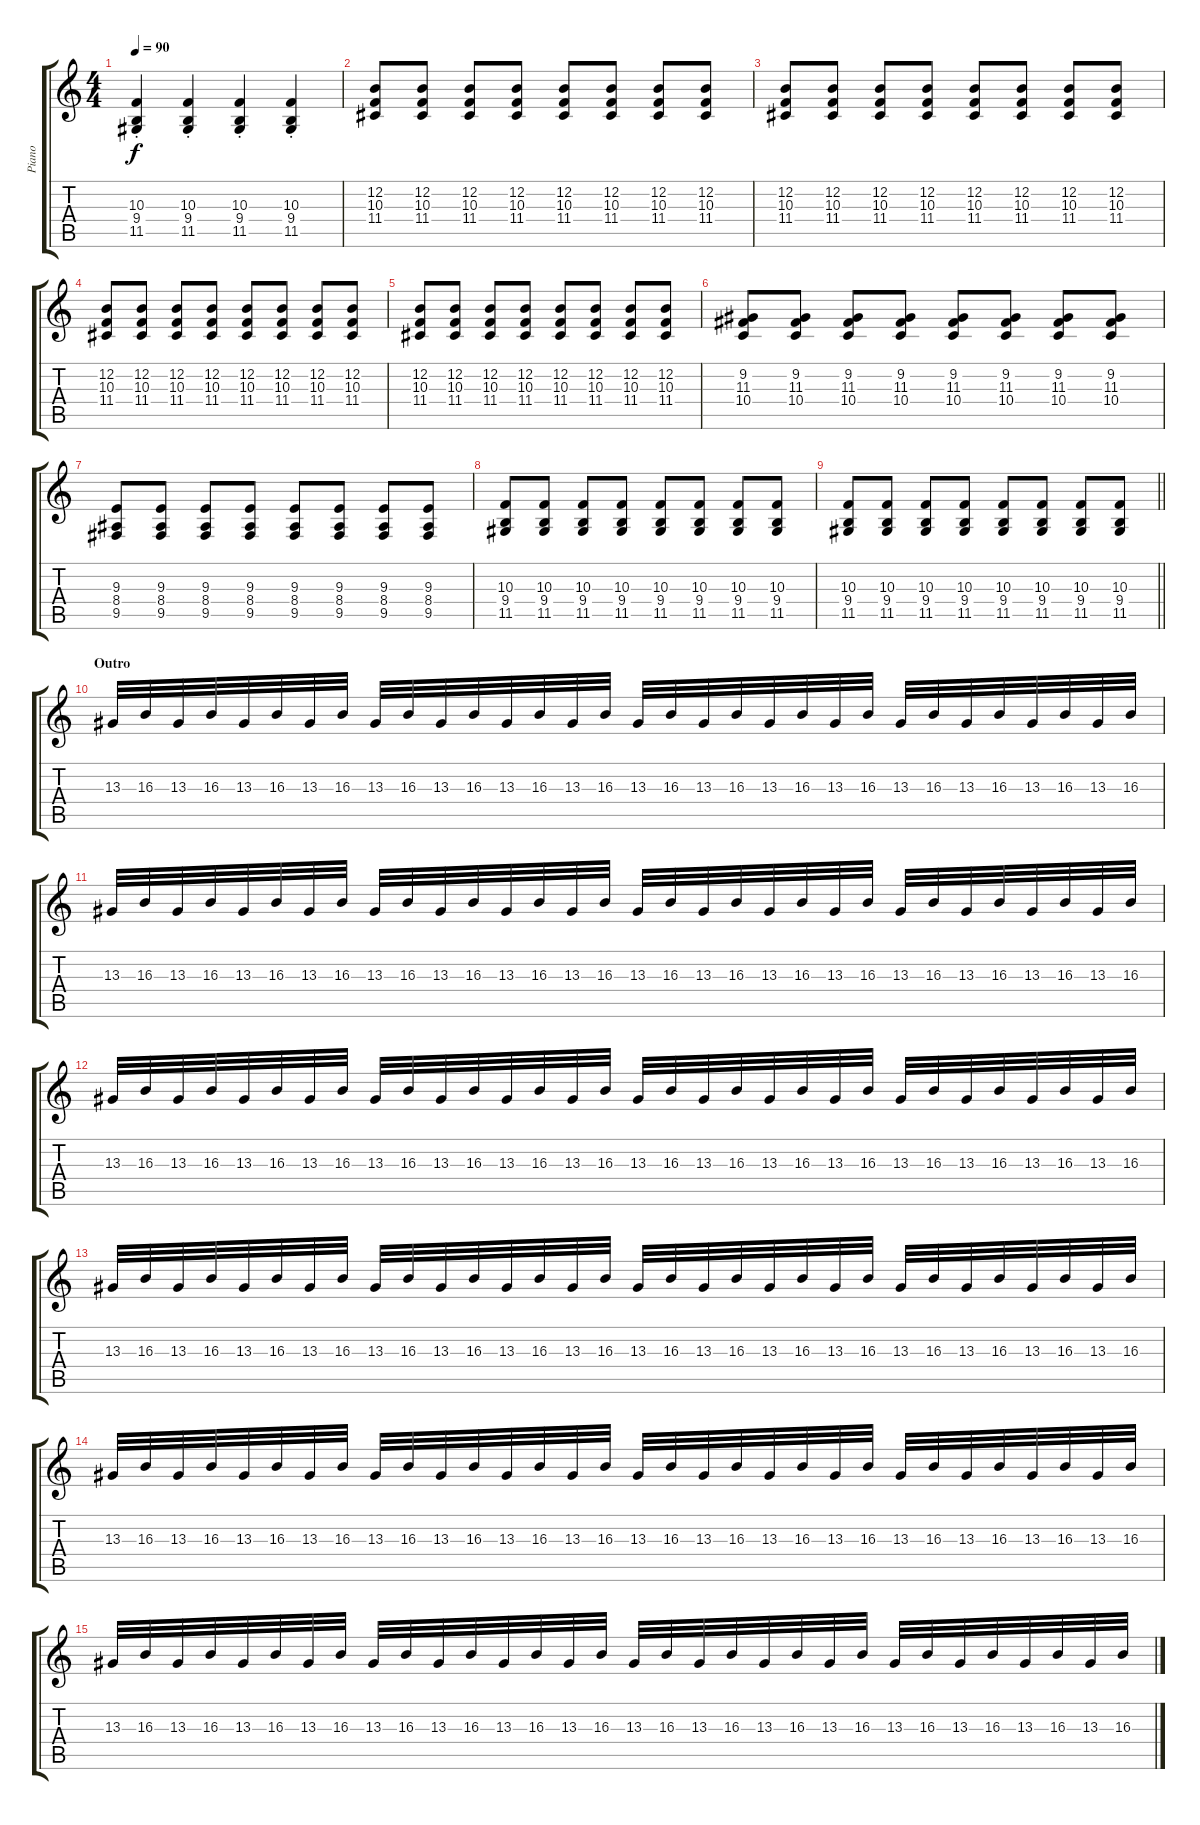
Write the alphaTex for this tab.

\track ("Piano" "Piano") {instrument acousticgrandpiano}
\staff {score tabs}
\tuning (E4 B3 G3 D3 A2 E2) {hide}
\ts (4 4)
\tempo 90
\clef g2
\ks c
(10.3{st} 9.4{st} 11.5{st}).4{dy f} (10.3{st} 9.4{st} 11.5{st}).4 (10.3{st} 9.4{st} 11.5{st}).4 (10.3{st} 9.4{st} 11.5{st}).4 |
(12.2 10.3 11.4).8 (12.2 10.3 11.4).8 (12.2 10.3 11.4).8 (12.2 10.3 11.4).8 (12.2 10.3 11.4).8 (12.2 10.3 11.4).8 (12.2 10.3 11.4).8 (12.2 10.3 11.4).8 |
(12.2 10.3 11.4).8 (12.2 10.3 11.4).8 (12.2 10.3 11.4).8 (12.2 10.3 11.4).8 (12.2 10.3 11.4).8 (12.2 10.3 11.4).8 (12.2 10.3 11.4).8 (12.2 10.3 11.4).8 |
(12.2 10.3 11.4).8 (12.2 10.3 11.4).8 (12.2 10.3 11.4).8 (12.2 10.3 11.4).8 (12.2 10.3 11.4).8 (12.2 10.3 11.4).8 (12.2 10.3 11.4).8 (12.2 10.3 11.4).8 |
(12.2 10.3 11.4).8 (12.2 10.3 11.4).8 (12.2 10.3 11.4).8 (12.2 10.3 11.4).8 (12.2 10.3 11.4).8 (12.2 10.3 11.4).8 (12.2 10.3 11.4).8 (12.2 10.3 11.4).8 |
(9.2 11.3 10.4).8 (9.2 11.3 10.4).8 (9.2 11.3 10.4).8 (9.2 11.3 10.4).8 (9.2 11.3 10.4).8 (9.2 11.3 10.4).8 (9.2 11.3 10.4).8 (9.2 11.3 10.4).8 |
(9.3 8.4 9.5).8 (9.3 8.4 9.5).8 (9.3 8.4 9.5).8 (9.3 8.4 9.5).8 (9.3 8.4 9.5).8 (9.3 8.4 9.5).8 (9.3 8.4 9.5).8 (9.3 8.4 9.5).8 |
(10.3 9.4 11.5).8 (10.3 9.4 11.5).8 (10.3 9.4 11.5).8 (10.3 9.4 11.5).8 (10.3 9.4 11.5).8 (10.3 9.4 11.5).8 (10.3 9.4 11.5).8 (10.3 9.4 11.5).8 |
\barLineRight lightlight
(10.3 9.4 11.5).8 (10.3 9.4 11.5).8 (10.3 9.4 11.5).8 (10.3 9.4 11.5).8 (10.3 9.4 11.5).8 (10.3 9.4 11.5).8 (10.3 9.4 11.5).8 (10.3 9.4 11.5).8 |
\section ("" "Outro")
13.3.32 16.3.32 13.3.32 16.3.32 13.3.32 16.3.32 13.3.32 16.3.32 13.3.32 16.3.32 13.3.32 16.3.32 13.3.32 16.3.32 13.3.32 16.3.32 13.3.32 16.3.32 13.3.32 16.3.32 13.3.32 16.3.32 13.3.32 16.3.32 13.3.32 16.3.32 13.3.32 16.3.32 13.3.32 16.3.32 13.3.32 16.3.32 |
13.3.32 16.3.32 13.3.32 16.3.32 13.3.32 16.3.32 13.3.32 16.3.32 13.3.32 16.3.32 13.3.32 16.3.32 13.3.32 16.3.32 13.3.32 16.3.32 13.3.32 16.3.32 13.3.32 16.3.32 13.3.32 16.3.32 13.3.32 16.3.32 13.3.32 16.3.32 13.3.32 16.3.32 13.3.32 16.3.32 13.3.32 16.3.32 |
13.3.32 16.3.32 13.3.32 16.3.32 13.3.32 16.3.32 13.3.32 16.3.32 13.3.32 16.3.32 13.3.32 16.3.32 13.3.32 16.3.32 13.3.32 16.3.32 13.3.32 16.3.32 13.3.32 16.3.32 13.3.32 16.3.32 13.3.32 16.3.32 13.3.32 16.3.32 13.3.32 16.3.32 13.3.32 16.3.32 13.3.32 16.3.32 |
13.3.32 16.3.32 13.3.32 16.3.32 13.3.32 16.3.32 13.3.32 16.3.32 13.3.32 16.3.32 13.3.32 16.3.32 13.3.32 16.3.32 13.3.32 16.3.32 13.3.32 16.3.32 13.3.32 16.3.32 13.3.32 16.3.32 13.3.32 16.3.32 13.3.32 16.3.32 13.3.32 16.3.32 13.3.32 16.3.32 13.3.32 16.3.32 |
13.3.32 16.3.32 13.3.32 16.3.32 13.3.32 16.3.32 13.3.32 16.3.32 13.3.32 16.3.32 13.3.32 16.3.32 13.3.32 16.3.32 13.3.32 16.3.32 13.3.32 16.3.32 13.3.32 16.3.32 13.3.32 16.3.32 13.3.32 16.3.32 13.3.32 16.3.32 13.3.32 16.3.32 13.3.32 16.3.32 13.3.32 16.3.32 |
13.3.32 16.3.32 13.3.32 16.3.32 13.3.32 16.3.32 13.3.32 16.3.32 13.3.32 16.3.32 13.3.32 16.3.32 13.3.32 16.3.32 13.3.32 16.3.32 13.3.32 16.3.32 13.3.32 16.3.32 13.3.32 16.3.32 13.3.32 16.3.32 13.3.32 16.3.32 13.3.32 16.3.32 13.3.32 16.3.32 13.3.32 16.3.32
